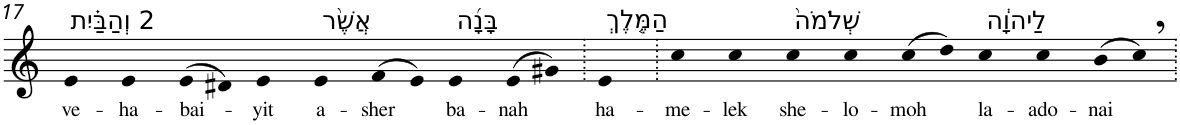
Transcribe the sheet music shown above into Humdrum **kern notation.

**kern	**text
*part1	*part1
*staff1	*staff1
*I"Piano	*
*I'Pno	*
!!LO:PB:g=z
*clefG2	*
*k[]	*
=17	=17
!LO:TX:a:t=2 וְהַבַּ֗יִת	!
!	!LO:LY:b
4e	ve-
!	!LO:LY:b
4e	-ha-
!	!LO:LY:b
(>8e	-bai-
8d#X)	.
!	!LO:LY:b
4e	-yit
!LO:TX:a:t=אֲשֶׁ֨ר	!
!	!LO:LY:b
4e	a-
!	!LO:LY:b
(>8f	-sher
8e)	.
!LO:TX:a:t=בָּנָ֜ה	!
!	!LO:LY:b
4e	ba-
!	!LO:LY:b
(>8e	-nah
8g#X)	.
=18.	=18.
!LO:TX:a:t=הַמֶּ֤לֶךְ	!
!	!LO:LY:b
4e	ha-
=19.	=19.
!	!LO:LY:b
4cc	-me-
!	!LO:LY:b
4cc	-lek
!LO:TX:a:t=שְׁלֹמֹה֙	!
!	!LO:LY:b
4cc	she-
!	!LO:LY:b
4cc	-lo-
!	!LO:LY:b
(>8cc	-moh
8dd)	.
!LO:TX:a:t=לַיהוָ֔ה	!
!	!LO:LY:b
4cc	la-
!	!LO:LY:b
4cc	-ado-
!	!LO:LY:b
(>8b	-nai
8cc,)	.
=.	=.
*-	*-
